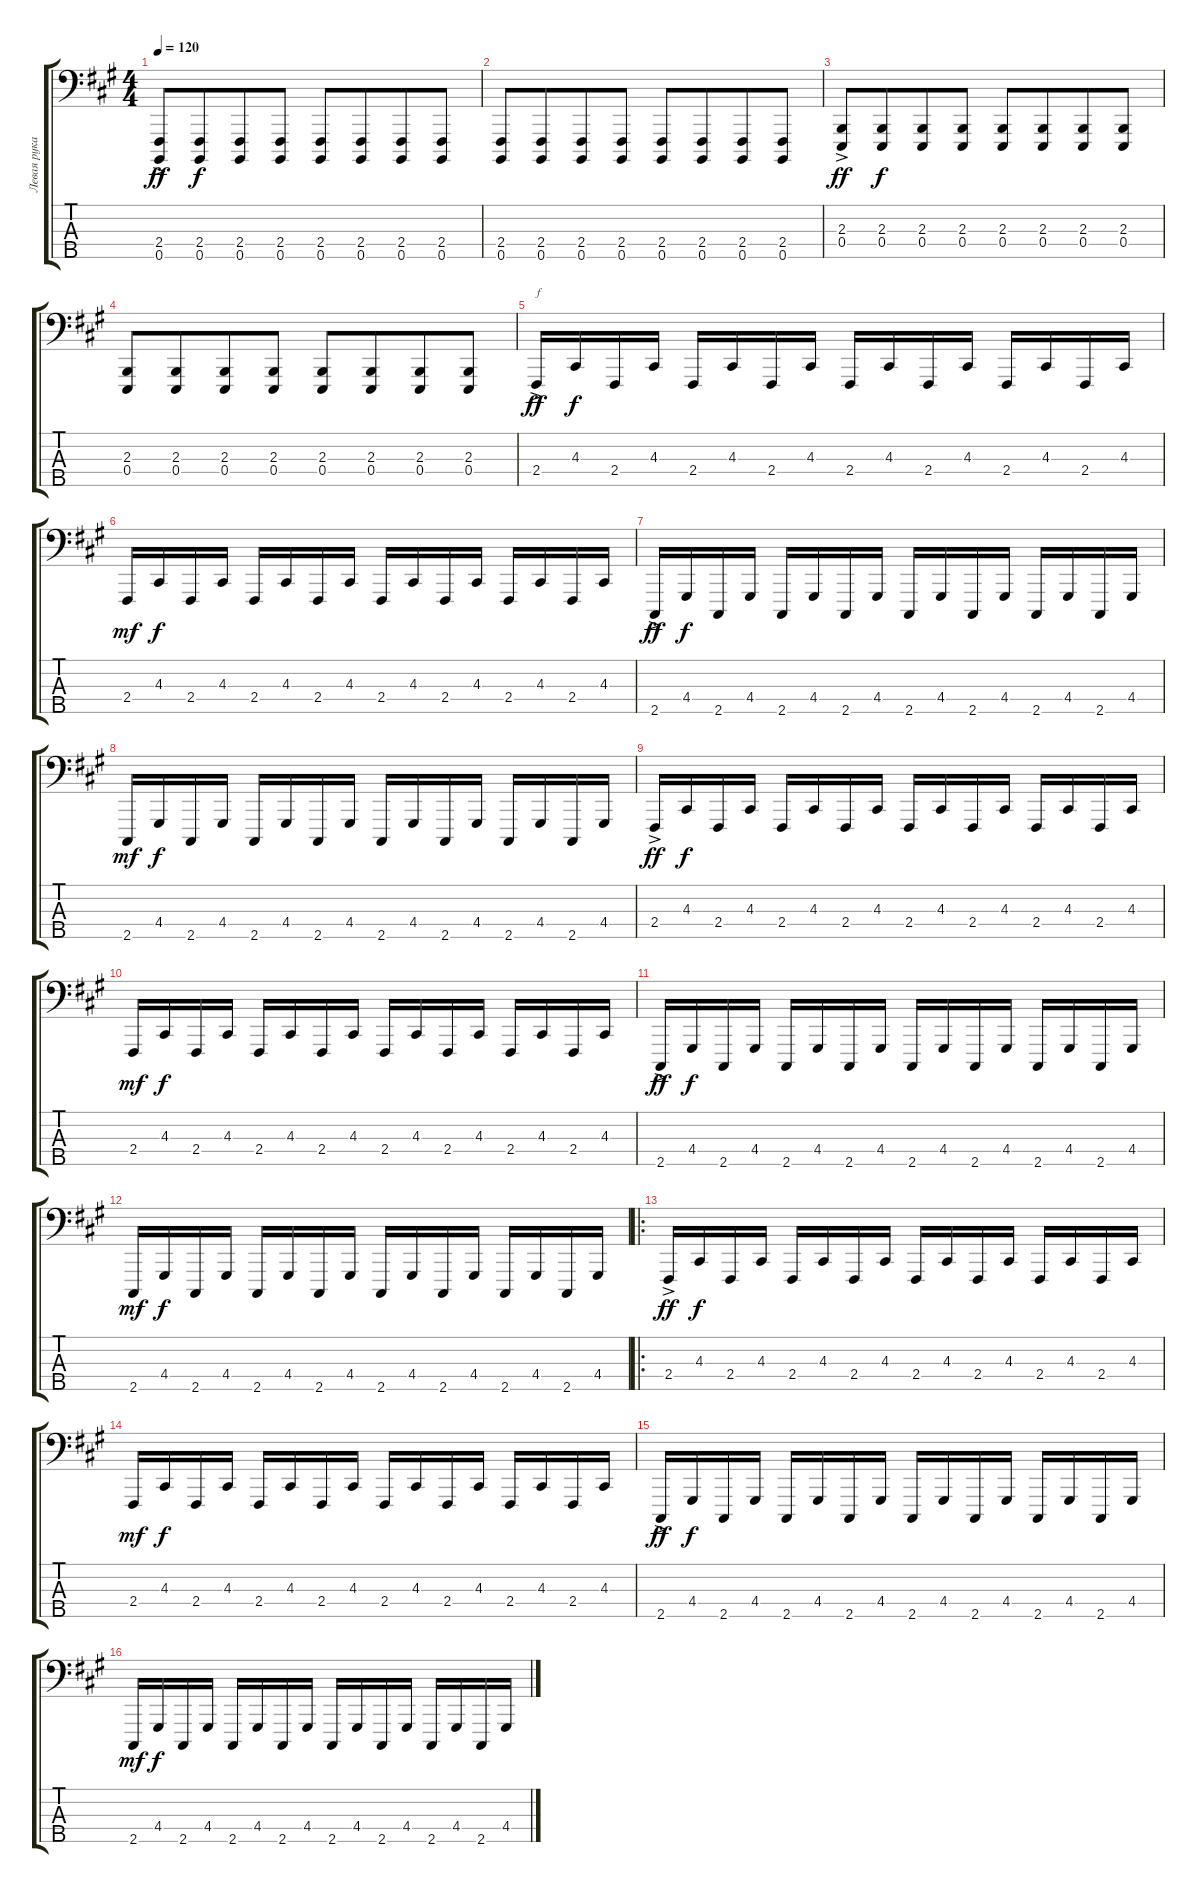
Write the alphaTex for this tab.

\track ("Левая рука" "Левая рука") {instrument brightacousticpiano}
\staff {score tabs}
\tuning (G2 D2 A1 E1 B0) {hide}
\ts (4 4)
\tempo 120
\clef f4
\ks a
(2.4{ac} 0.5{ac}).8{dy ff} (2.4 0.5).8{dy f beam merge} (2.4 0.5).8 (2.4 0.5).8 (2.4 0.5).8 (2.4 0.5).8{beam merge} (2.4 0.5).8 (2.4 0.5).8 |
(2.4 0.5).8 (2.4 0.5).8{beam merge} (2.4 0.5).8 (2.4 0.5).8 (2.4 0.5).8 (2.4 0.5).8{beam merge} (2.4 0.5).8 (2.4 0.5).8 |
(2.3{ac} 0.4{ac}).8{dy ff} (2.3 0.4).8{dy f beam merge} (2.3 0.4).8 (2.3 0.4).8 (2.3 0.4).8 (2.3 0.4).8{beam merge} (2.3 0.4).8 (2.3 0.4).8 |
(2.3 0.4).8 (2.3 0.4).8{beam merge} (2.3 0.4).8 (2.3 0.4).8 (2.3 0.4).8 (2.3 0.4).8{beam merge} (2.3 0.4).8 (2.3 0.4).8 |
2.4{ac}.16{txt "f" dy ff} 4.3.16{dy f} 2.4.16 4.3.16 2.4.16 4.3.16 2.4.16 4.3.16 2.4.16 4.3.16 2.4.16 4.3.16 2.4.16 4.3.16 2.4.16 4.3.16 |
2.4.16{dy mf} 4.3.16{dy f} 2.4.16 4.3.16 2.4.16 4.3.16 2.4.16 4.3.16 2.4.16 4.3.16 2.4.16 4.3.16 2.4.16 4.3.16 2.4.16 4.3.16 |
2.5{ac}.16{dy ff} 4.4.16{dy f} 2.5.16 4.4.16 2.5.16 4.4.16 2.5.16 4.4.16 2.5.16 4.4.16 2.5.16 4.4.16 2.5.16 4.4.16 2.5.16 4.4.16 |
2.5.16{dy mf} 4.4.16{dy f} 2.5.16 4.4.16 2.5.16 4.4.16 2.5.16 4.4.16 2.5.16 4.4.16 2.5.16 4.4.16 2.5.16 4.4.16 2.5.16 4.4.16 |
2.4{ac}.16{dy ff} 4.3.16{dy f} 2.4.16 4.3.16 2.4.16 4.3.16 2.4.16 4.3.16 2.4.16 4.3.16 2.4.16 4.3.16 2.4.16 4.3.16 2.4.16 4.3.16 |
2.4.16{dy mf} 4.3.16{dy f} 2.4.16 4.3.16 2.4.16 4.3.16 2.4.16 4.3.16 2.4.16 4.3.16 2.4.16 4.3.16 2.4.16 4.3.16 2.4.16 4.3.16 |
2.5{ac}.16{dy ff} 4.4.16{dy f} 2.5.16 4.4.16 2.5.16 4.4.16 2.5.16 4.4.16 2.5.16 4.4.16 2.5.16 4.4.16 2.5.16 4.4.16 2.5.16 4.4.16 |
2.5.16{dy mf} 4.4.16{dy f} 2.5.16 4.4.16 2.5.16 4.4.16 2.5.16 4.4.16 2.5.16 4.4.16 2.5.16 4.4.16 2.5.16 4.4.16 2.5.16 4.4.16 |
\ro
2.4{ac}.16{dy ff} 4.3.16{dy f} 2.4.16 4.3.16 2.4.16 4.3.16 2.4.16 4.3.16 2.4.16 4.3.16 2.4.16 4.3.16 2.4.16 4.3.16 2.4.16 4.3.16 |
2.4.16{dy mf} 4.3.16{dy f} 2.4.16 4.3.16 2.4.16 4.3.16 2.4.16 4.3.16 2.4.16 4.3.16 2.4.16 4.3.16 2.4.16 4.3.16 2.4.16 4.3.16 |
2.5{ac}.16{dy ff} 4.4.16{dy f} 2.5.16 4.4.16 2.5.16 4.4.16 2.5.16 4.4.16 2.5.16 4.4.16 2.5.16 4.4.16 2.5.16 4.4.16 2.5.16 4.4.16 |
2.5.16{dy mf} 4.4.16{dy f} 2.5.16 4.4.16 2.5.16 4.4.16 2.5.16 4.4.16 2.5.16 4.4.16 2.5.16 4.4.16 2.5.16 4.4.16 2.5.16 4.4.16
